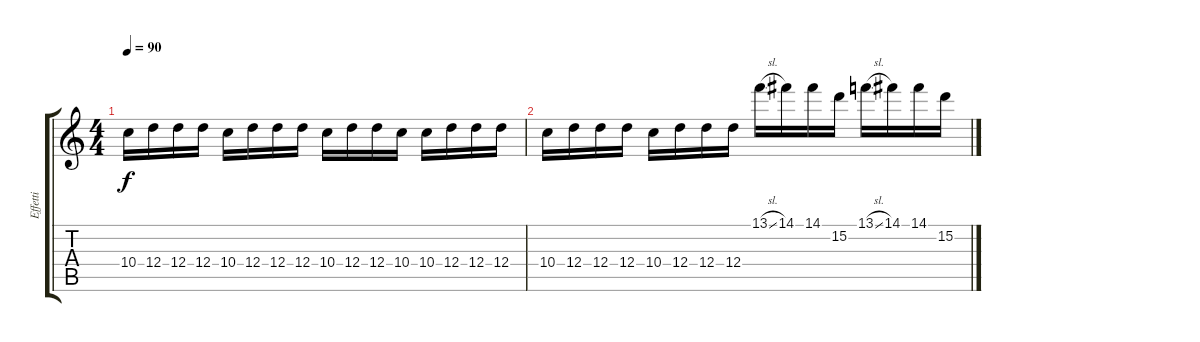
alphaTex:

\track ("Effetti" "Effetti") {instrument overdrivenguitar}
\staff {score tabs}
\tuning (E4 B3 G3 D3 A2 D2) {hide}
\ts (4 4)
\tempo 90
\clef g2
\ks c
10.4.16{dy f} 12.4.16 12.4.16 12.4.16 10.4.16 12.4.16 12.4.16 12.4.16 10.4.16 12.4.16 12.4.16 10.4.16 10.4.16 12.4.16 12.4.16 12.4.16 |
10.4.16 12.4.16 12.4.16 12.4.16 10.4.16 12.4.16 12.4.16 12.4.16 13.1{sl}.16 14.1.16 14.1.16 15.2.16 13.1{sl}.16 14.1.16 14.1.16 15.2.16
